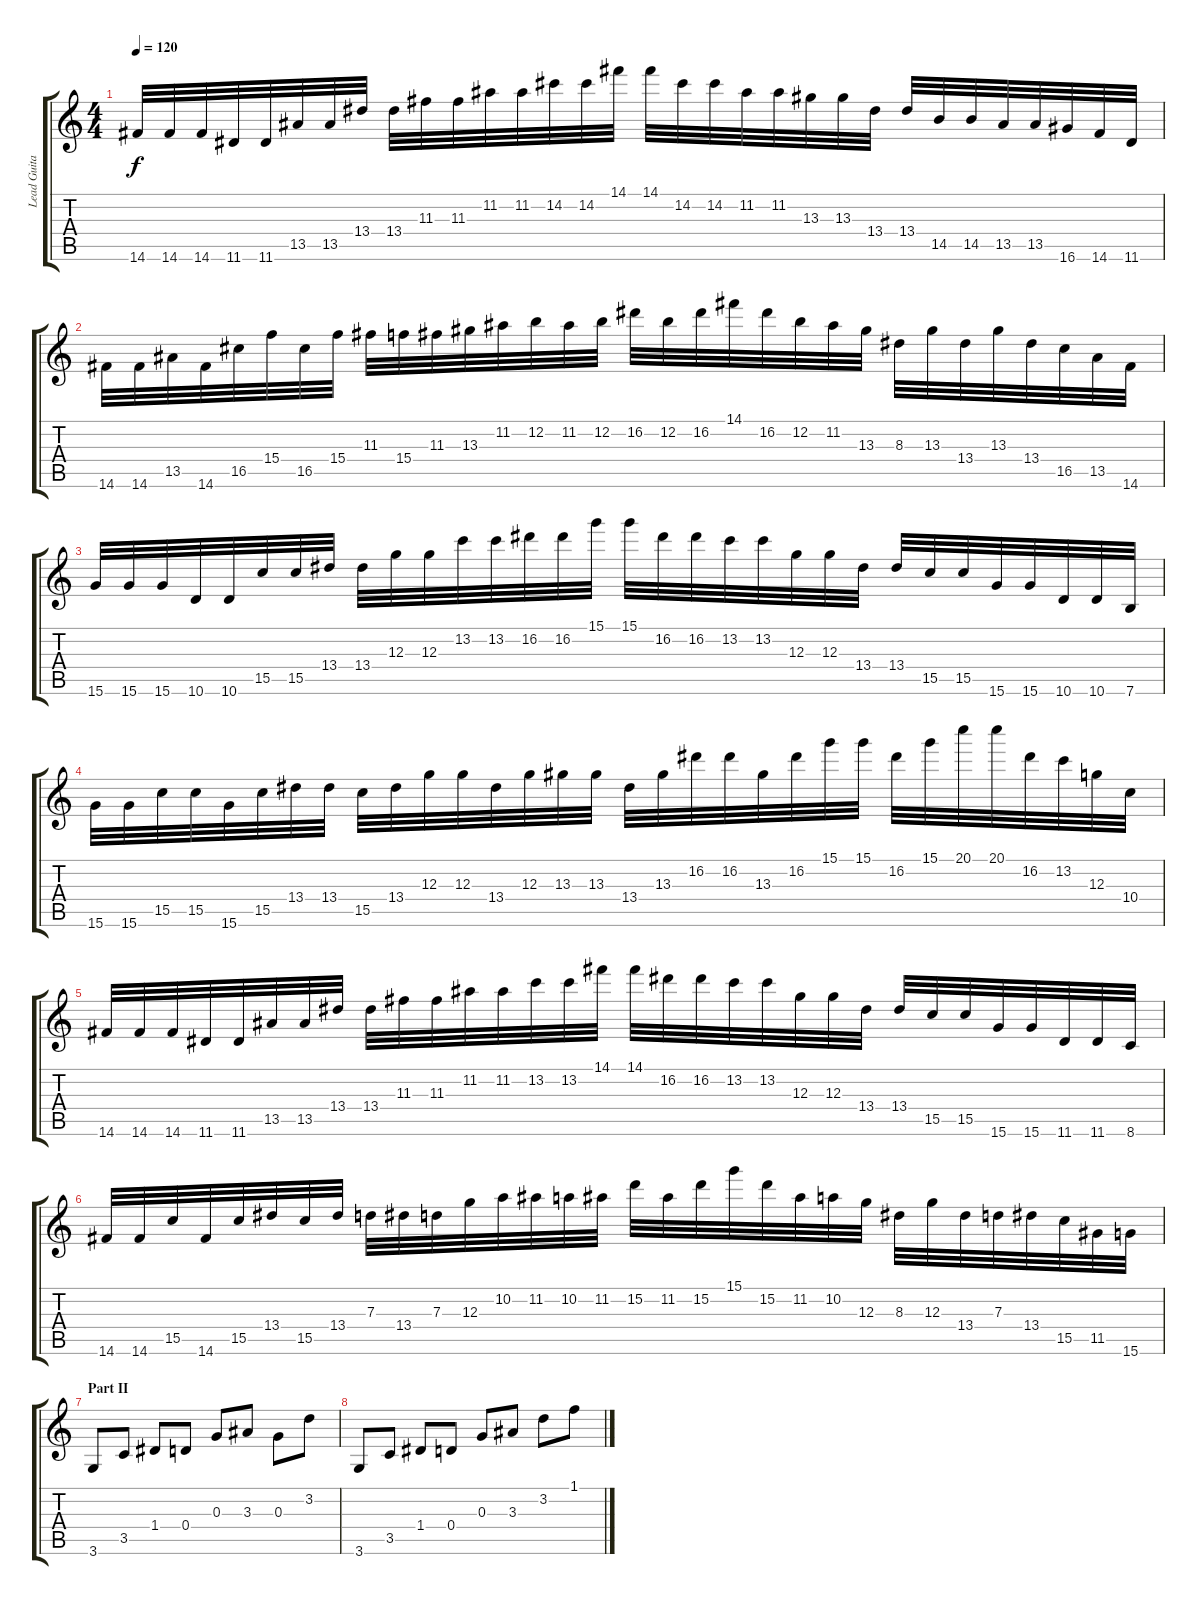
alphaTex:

\track ("Lead Guitars" "Lead Guita") {instrument overdrivenguitar}
\staff {score tabs}
\tuning (E4 B3 G3 D3 A2 E2) {hide}
\ts (4 4)
\tempo 120
\clef g2
\ks c
14.6.32{dy f} 14.6.32 14.6.32 11.6.32 11.6.32 13.5.32 13.5.32 13.4.32 13.4.32 11.3.32 11.3.32 11.2.32 11.2.32 14.2.32 14.2.32 14.1.32 14.1.32 14.2.32 14.2.32 11.2.32 11.2.32 13.3.32 13.3.32 13.4.32 13.4.32 14.5.32 14.5.32 13.5.32 13.5.32 16.6.32 14.6.32 11.6.32 |
14.6.32 14.6.32 13.5.32 14.6.32 16.5.32 15.4.32 16.5.32 15.4.32 11.3.32 15.4.32 11.3.32 13.3.32 11.2.32 12.2.32 11.2.32 12.2.32 16.2.32 12.2.32 16.2.32 14.1.32 16.2.32 12.2.32 11.2.32 13.3.32 8.3.32 13.3.32 13.4.32 13.3.32 13.4.32 16.5.32 13.5.32 14.6.32 |
15.6.32 15.6.32 15.6.32 10.6.32 10.6.32 15.5.32 15.5.32 13.4.32 13.4.32 12.3.32 12.3.32 13.2.32 13.2.32 16.2.32 16.2.32 15.1.32 15.1.32 16.2.32 16.2.32 13.2.32 13.2.32 12.3.32 12.3.32 13.4.32 13.4.32 15.5.32 15.5.32 15.6.32 15.6.32 10.6.32 10.6.32 7.6.32 |
15.6.32 15.6.32 15.5.32 15.5.32 15.6.32 15.5.32 13.4.32 13.4.32 15.5.32 13.4.32 12.3.32 12.3.32 13.4.32 12.3.32 13.3.32 13.3.32 13.4.32 13.3.32 16.2.32 16.2.32 13.3.32 16.2.32 15.1.32 15.1.32 16.2.32 15.1.32 20.1.32 20.1.32 16.2.32 13.2.32 12.3.32 10.4.32 |
14.6.32 14.6.32 14.6.32 11.6.32 11.6.32 13.5.32 13.5.32 13.4.32 13.4.32 11.3.32 11.3.32 11.2.32 11.2.32 13.2.32 13.2.32 14.1.32 14.1.32 16.2.32 16.2.32 13.2.32 13.2.32 12.3.32 12.3.32 13.4.32 13.4.32 15.5.32 15.5.32 15.6.32 15.6.32 11.6.32 11.6.32 8.6.32 |
14.6.32 14.6.32 15.5.32 14.6.32 15.5.32 13.4.32 15.5.32 13.4.32 7.3.32 13.4.32 7.3.32 12.3.32 10.2.32 11.2.32 10.2.32 11.2.32 15.2.32 11.2.32 15.2.32 15.1.32 15.2.32 11.2.32 10.2.32 12.3.32 8.3.32 12.3.32 13.4.32 7.3.32 13.4.32 15.5.32 11.5.32 15.6.32 |
\section ("" "Part II")
3.6.8 3.5.8 1.4.8 0.4.8 0.3.8 3.3.8 0.3.8 3.2.8 |
3.6.8 3.5.8 1.4.8 0.4.8 0.3.8 3.3.8 3.2.8 1.1.8
